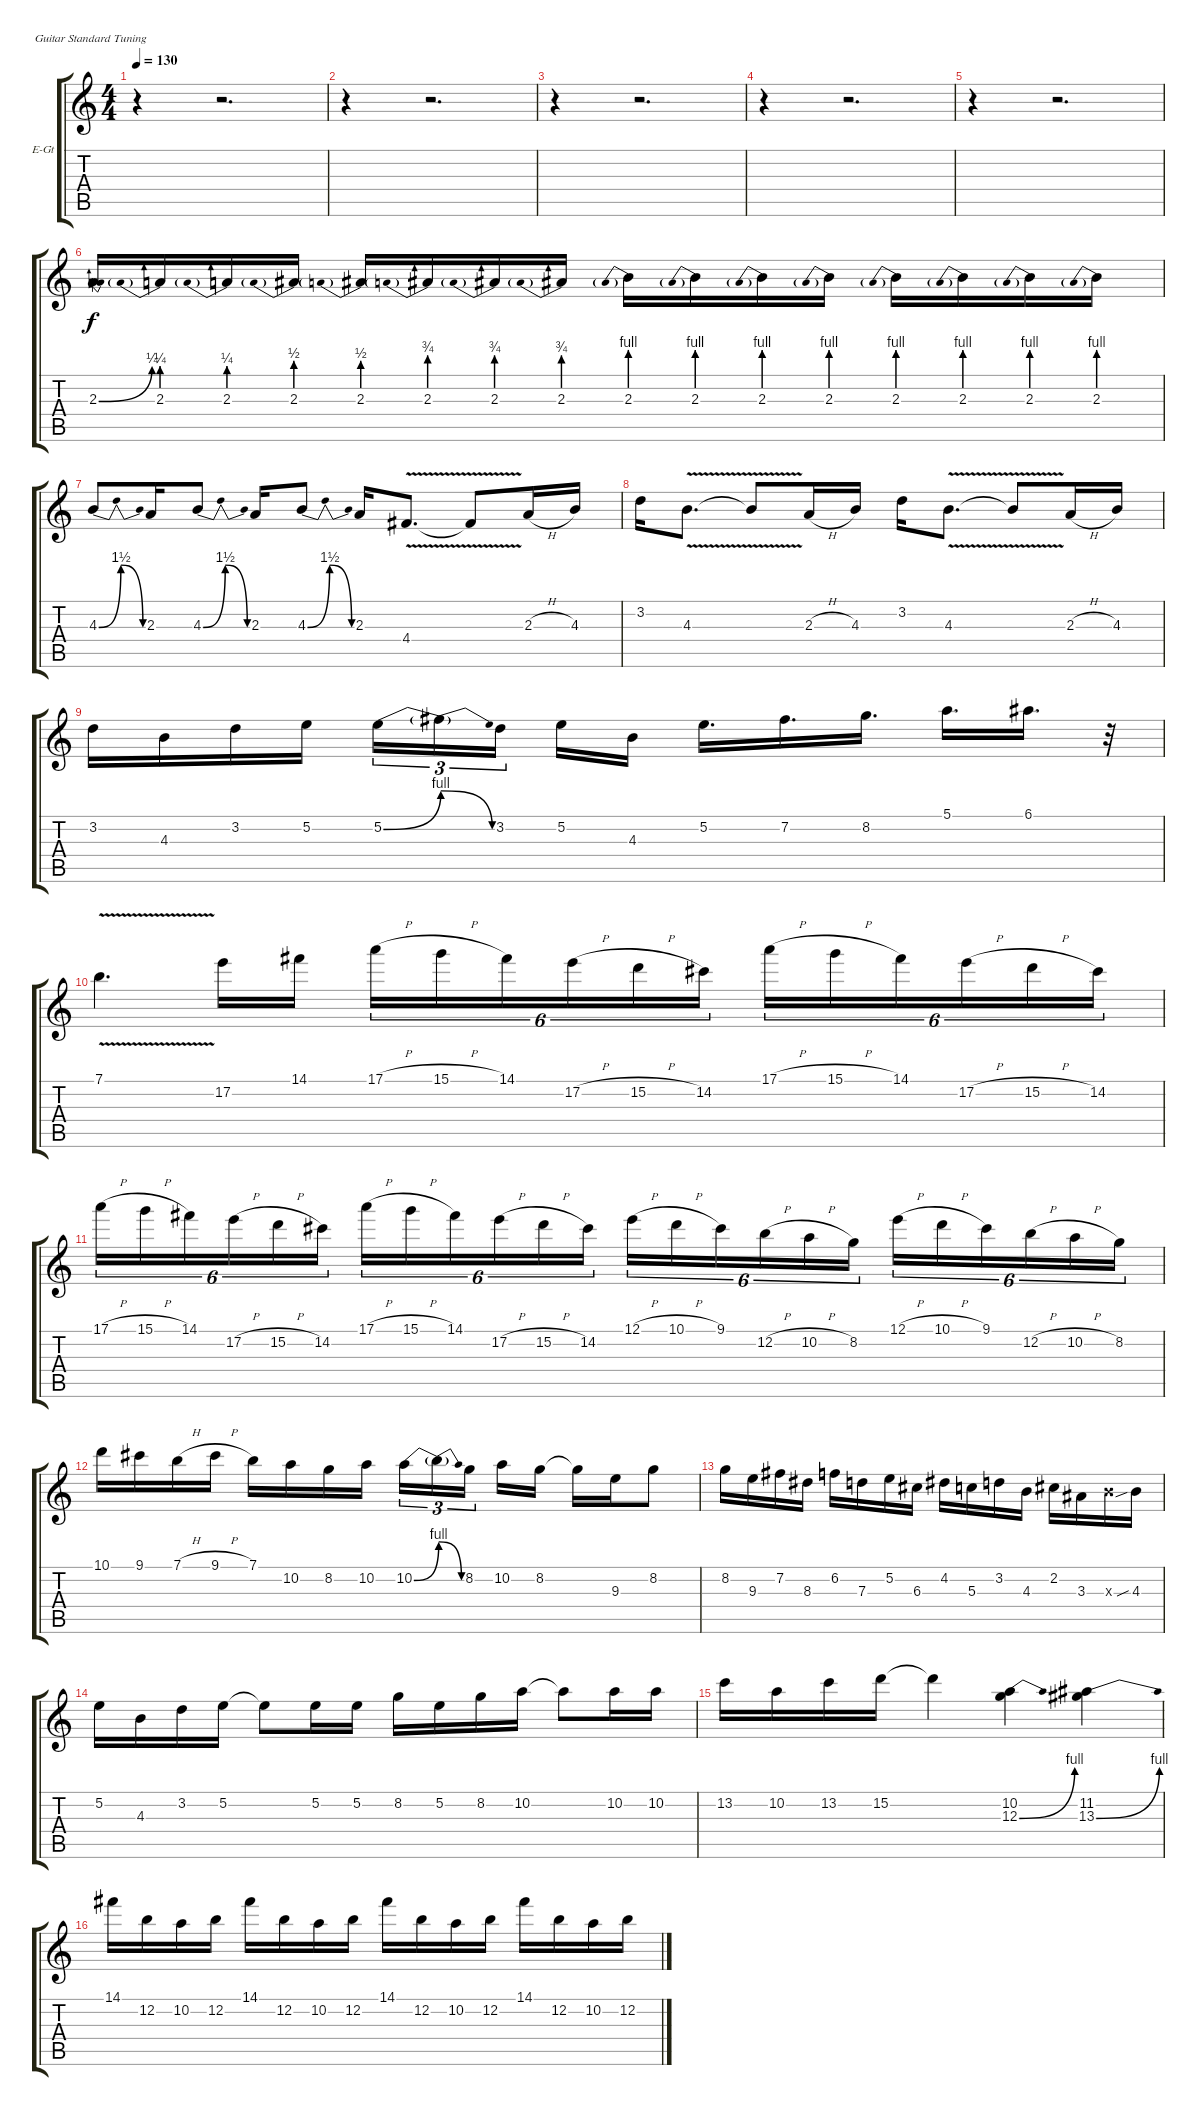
\bracketExtendMode groupsimilarinstruments
\firstSystemTrackNameOrientation horizontal
\otherSystemsTrackNameOrientation horizontal
\track ("Kirk" "E-Gt") {instrument distortionguitar}
\staff {score tabs}
\tuning (E4 B3 G3 D3 A2 E2)
\ts (4 4)
\tempo 130
\clef g2
\ks c
r.4{dy f} r.2{d} |
r.4 r.2{d} |
r.4 r.2{d} |
r.4 r.2{d} |
r.4 r.2{d} |
2.3{be (bend 0 0 60 1)}.16 2.3{be (prebend 0 1 60 1)}.16 2.3{be (prebend 0 1 60 1)}.16 2.3{be (prebend 0 2 60 2)}.16 2.3{be (prebend 0 2 60 2)}.16 2.3{be (prebend 0 3 60 3)}.16 2.3{be (prebend 0 3 60 3)}.16 2.3{be (prebend 0 3 60 3)}.16 2.3{be (prebend 0 4 60 4)}.16 2.3{be (prebend 0 4 60 4)}.16 2.3{be (prebend 0 4 60 4)}.16 2.3{be (prebend 0 4 60 4)}.16 2.3{be (prebend 0 4 60 4)}.16 2.3{be (prebend 0 4 60 4)}.16 2.3{be (prebend 0 4 60 4)}.16 2.3{be (prebend 0 4 60 4)}.16 |
4.3{be (bendrelease 0 0 30 6 30 6 60 0)}.8 2.3.16 4.3{be (bendrelease 0 0 30 6 30 6 60 0)}.8 2.3.16 4.3{be (bendrelease 0 0 30 6 30 6 60 0)}.8 2.3.16 4.4{v}.8{d} 4.4{v t}.8 2.3{h}.16 4.3.16 |
3.2.16 4.3{v}.8{d} 4.3{v t}.8 2.3{h}.16 4.3.16 3.2.16 4.3{v}.8{d} 4.3{v t}.8 2.3{h}.16 4.3.16 |
3.2.16 4.3.16 3.2.16 5.2.16 5.2{be (bend 0 0 60 4)}.16{tu (3 2)} 5.2{be (release 0 4 60 0) t}.16{tu (3 2)} 3.2.16{tu (3 2)} 5.2.16 4.3.16 5.2.16{d} 7.2.16{d} 8.2.16{d} 5.1.16{d} 6.1.16{d} r.32 |
7.1{v}.4{d} 17.2.16 14.1.16 17.1{h}.16{tu (6 4)} 15.1{h}.16{tu (6 4)} 14.1.16{tu (6 4)} 17.2{h}.16{tu (6 4)} 15.2{h}.16{tu (6 4)} 14.2.16{tu (6 4)} 17.1{h}.16{tu (6 4)} 15.1{h}.16{tu (6 4)} 14.1.16{tu (6 4)} 17.2{h}.16{tu (6 4)} 15.2{h}.16{tu (6 4)} 14.2.16{tu (6 4)} |
17.1{h}.16{tu (6 4)} 15.1{h}.16{tu (6 4)} 14.1.16{tu (6 4)} 17.2{h}.16{tu (6 4)} 15.2{h}.16{tu (6 4)} 14.2.16{tu (6 4)} 17.1{h}.16{tu (6 4)} 15.1{h}.16{tu (6 4)} 14.1.16{tu (6 4)} 17.2{h}.16{tu (6 4)} 15.2{h}.16{tu (6 4)} 14.2.16{tu (6 4)} 12.1{h}.16{tu (6 4)} 10.1{h}.16{tu (6 4)} 9.1.16{tu (6 4)} 12.2{h}.16{tu (6 4)} 10.2{h}.16{tu (6 4)} 8.2.16{tu (6 4)} 12.1{h}.16{tu (6 4)} 10.1{h}.16{tu (6 4)} 9.1.16{tu (6 4)} 12.2{h}.16{tu (6 4)} 10.2{h}.16{tu (6 4)} 8.2.16{tu (6 4)} |
10.1.16 9.1.16 7.1{h}.16 9.1{h}.16 7.1.16 10.2.16 8.2.16 10.2.16 10.2{be (bend 0 0 60 4)}.16{tu (3 2)} 10.2{be (release 0 4 60 0) t}.16{tu (3 2)} 8.2.16{tu (3 2)} 10.2.16 8.2.16 8.2{t}.16 9.3.16 8.2.8 |
8.2.16 9.3.16 7.2.16 8.3.16 6.2.16 7.3.16 5.2.16 6.3.16 4.2.16 5.3.16 3.2.16 4.3.16 2.2.16 3.3.16 4.3{x}.16 4.3{sib}.16 |
5.2.16 4.3.16 3.2.16 5.2.16 5.2{t}.8 5.2.16 5.2.16 8.2.16 5.2.16 8.2.16 10.2.16 10.2{t}.8 10.2.16 10.2.16 |
13.2.16 10.2.16 13.2.16 15.2.16 15.2{t}.4 (10.2 12.3{be (bend 0 0 60 4)}).4 (11.2 13.3{be (bend 0 0 60 4)}).4 |
14.1.16 12.2.16 10.2.16 12.2.16 14.1.16 12.2.16 10.2.16 12.2.16 14.1.16 12.2.16 10.2.16 12.2.16 14.1.16 12.2.16 10.2.16 12.2.16
